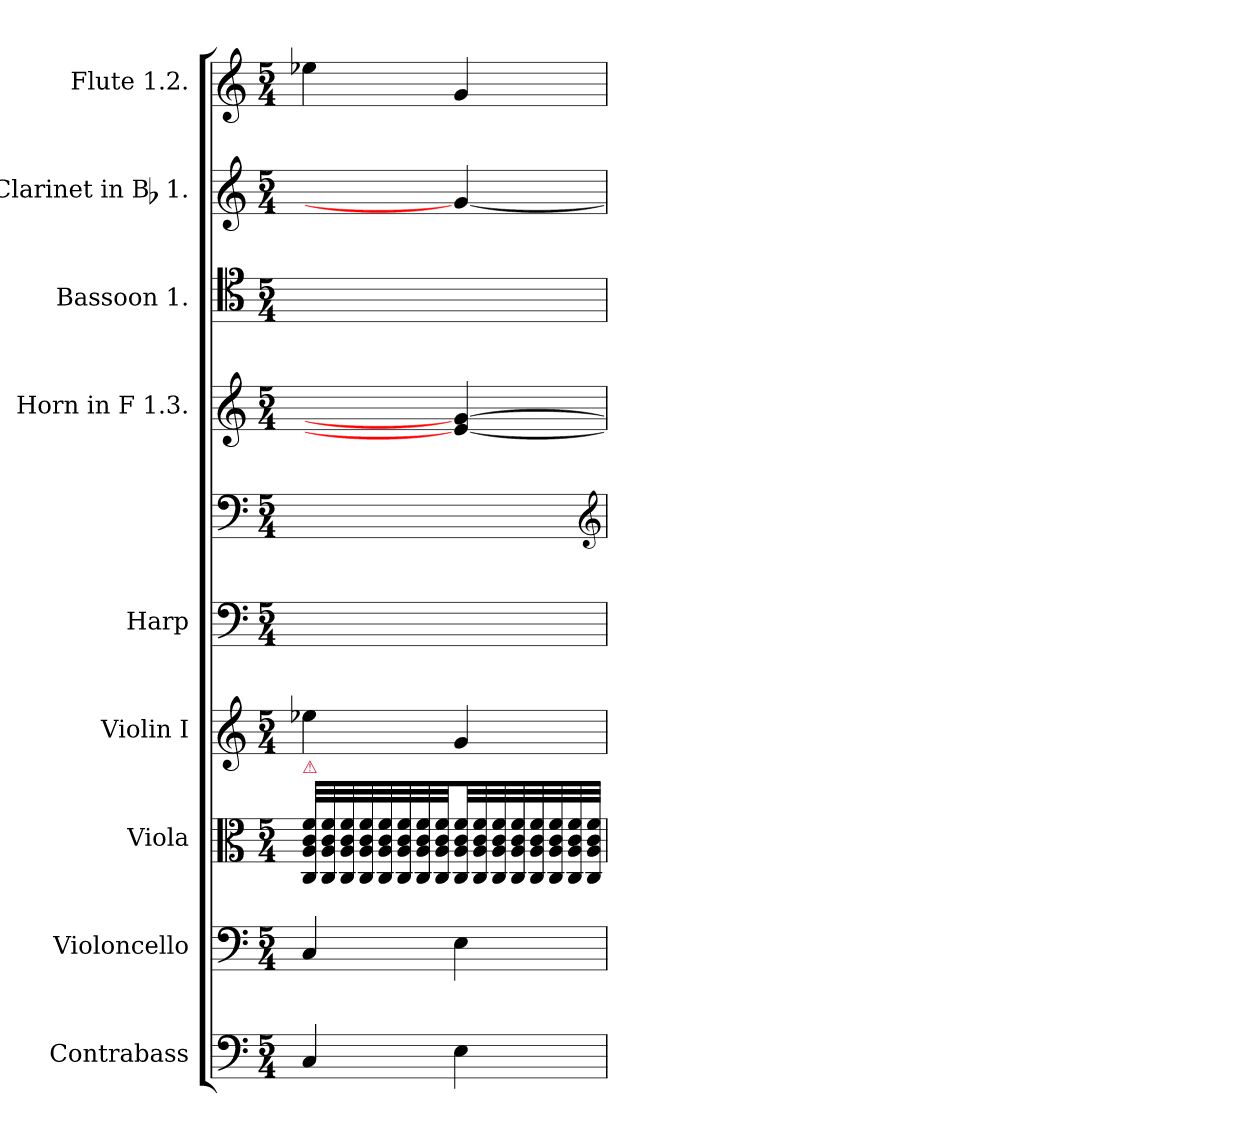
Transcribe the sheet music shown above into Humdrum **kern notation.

**kern	**kern	**kern	**kern	**kern	**kern	**kern	**kern	**kern	**kern
*part9	*part8	*part7	*part6	*part5	*part5	*part4	*part3	*part2	*part1
*staff10	*staff9	*staff8	*staff7	*staff6	*staff5	*staff4	*staff3	*staff2	*staff1
*I"Contrabass	*I"Violoncello	*I"Viola	*I"Violin I	*I"Harp	*	*I"Horn in F 1.3.	*I"Bassoon 1.	*I"Clarinet in Bb 1.	*I"Flute 1.2.
*I'Cb.	*I'Vc.	*I'Vla.	*I'Vln. I	*I'Hp.	*	*I'Hn.	*I'Bsn.	*I'Cl.	*I'Fl.
*clefF4	*clefF4	*clefC3	*clefG2	*clefF4	*clefF4	*clefG2	*clefC4	*clefG2	*clefG2
*ITrd7c12	*	*	*	*	*	*ITrd4c7	*	*ITrd1c2	*
*k[]	*k[]	*k[]	*k[]	*k[]	*k[]	*k[b-]	*k[]	*k[b-e-]	*k[]
*M5/4	*M5/4	*M5/4	*M5/4	*M5/4	*M5/4	*M5/4	*M5/4	*M5/4	*M5/4
=	=	=	=	=	=	=	=	=	=
!	!	!LO:TX:a:color=crimson:t=⚠	!	!	!	!	!	!	!
4CC	4C	32C/ 32A/ 32c/ 32f/LLL	4ee-X	2ryy	2ryy	4ryy	2ryy	4ryy	4ee-X
.	.	32C/ 32A/ 32c/ 32f/	.	.	.	.	.	.	.
.	.	32C/ 32A/ 32c/ 32f/	.	.	.	.	.	.	.
.	.	32C/ 32A/ 32c/ 32f/	.	.	.	.	.	.	.
.	.	32C/ 32A/ 32c/ 32f/	.	.	.	.	.	.	.
.	.	32C/ 32A/ 32c/ 32f/	.	.	.	.	.	.	.
.	.	32C/ 32A/ 32c/ 32f/	.	.	.	.	.	.	.
.	.	32C/ 32A/ 32c/ 32f/JJ	.	.	.	.	.	.	.
4EE	4E	32C/ 32A/ 32c/ 32f/LL	4g	.	.	4A_ 4c_	.	4f_	4g
.	.	32C/ 32A/ 32c/ 32f/	.	.	.	.	.	.	.
.	.	32C/ 32A/ 32c/ 32f/	.	.	.	.	.	.	.
.	.	32C/ 32A/ 32c/ 32f/	.	.	.	.	.	.	.
.	.	32C/ 32A/ 32c/ 32f/	.	.	.	.	.	.	.
.	.	32C/ 32A/ 32c/ 32f/	.	.	.	.	.	.	.
.	.	32C/ 32A/ 32c/ 32f/	.	.	.	.	.	.	.
.	.	32C/ 32A/ 32c/ 32f/JJJ	.	.	.	.	.	.	.
*	*	*	*	*	*clefG2	*	*	*	*
=	=	=	=	=	=	=	=	=	=
*-	*-	*-	*-	*-	*-	*-	*-	*-	*-
